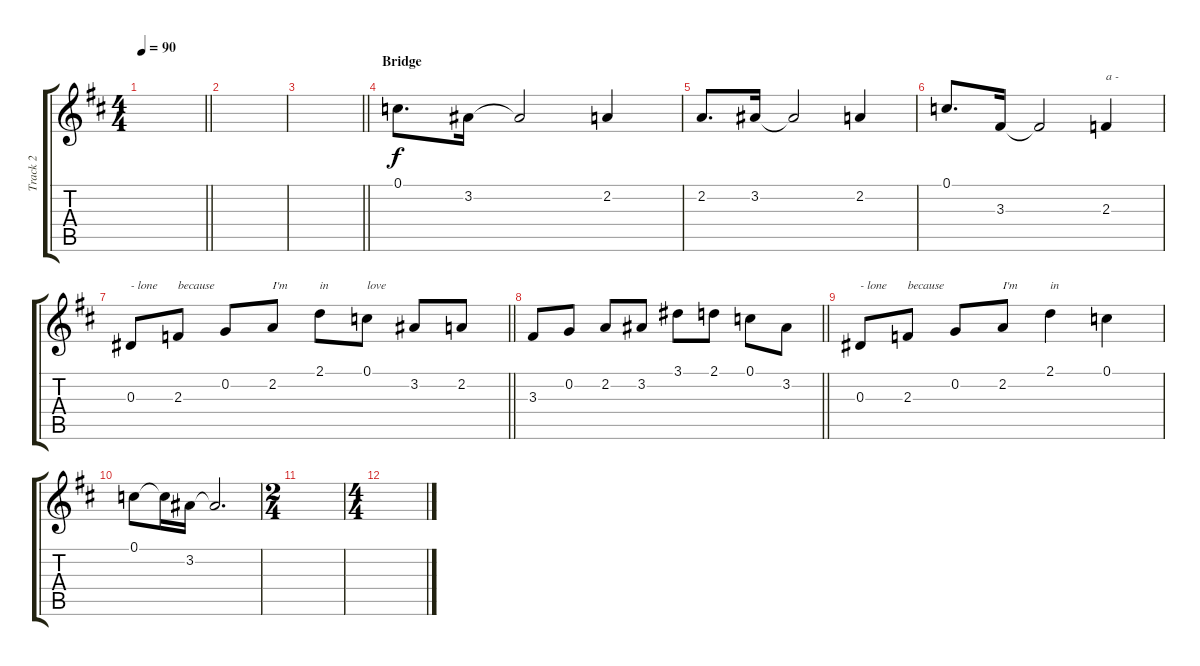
\track ("Track 2" "Track 2") {instrument electricguitarjazz}
\staff {score tabs}
\tuning (C4 G3 Eb3 Bb2 F2 C2) {hide}
\ts (4 4)
\tempo 90
\clef g2
\barLineRight lightlight
\ks d
|
|
\barLineRight lightlight
|
\section ("" "Bridge")
0.1.8{d} 3.2.16 3.2{t}.2 2.2.4 |
2.2.8{d} 3.2.16 3.2{t}.2 2.2.4 |
0.1.8{d} 3.3.16 3.3{t}.2 2.3.4{txt "a -"} |
\barLineRight lightlight
0.3.8{txt "- lone"} 2.3.8{txt "because"} 0.2.8 2.2.8{txt "I'm"} 2.1.8{txt "in"} 0.1.8{txt "love"} 3.2.8 2.2.8 |
\barLineRight lightlight
3.3.8 0.2.8 2.2.8 3.2.8 3.1.8 2.1.8 0.1.8 3.2.8 |
0.3.8{txt "- lone"} 2.3.8{txt "because"} 0.2.8 2.2.8{txt "I'm"} 2.1.4{txt "in"} 0.1.4 |
0.1.8 0.1{t}.16 3.2.16 3.2{t}.2{d} |
\ts (2 4)
|
\ts (4 4)
